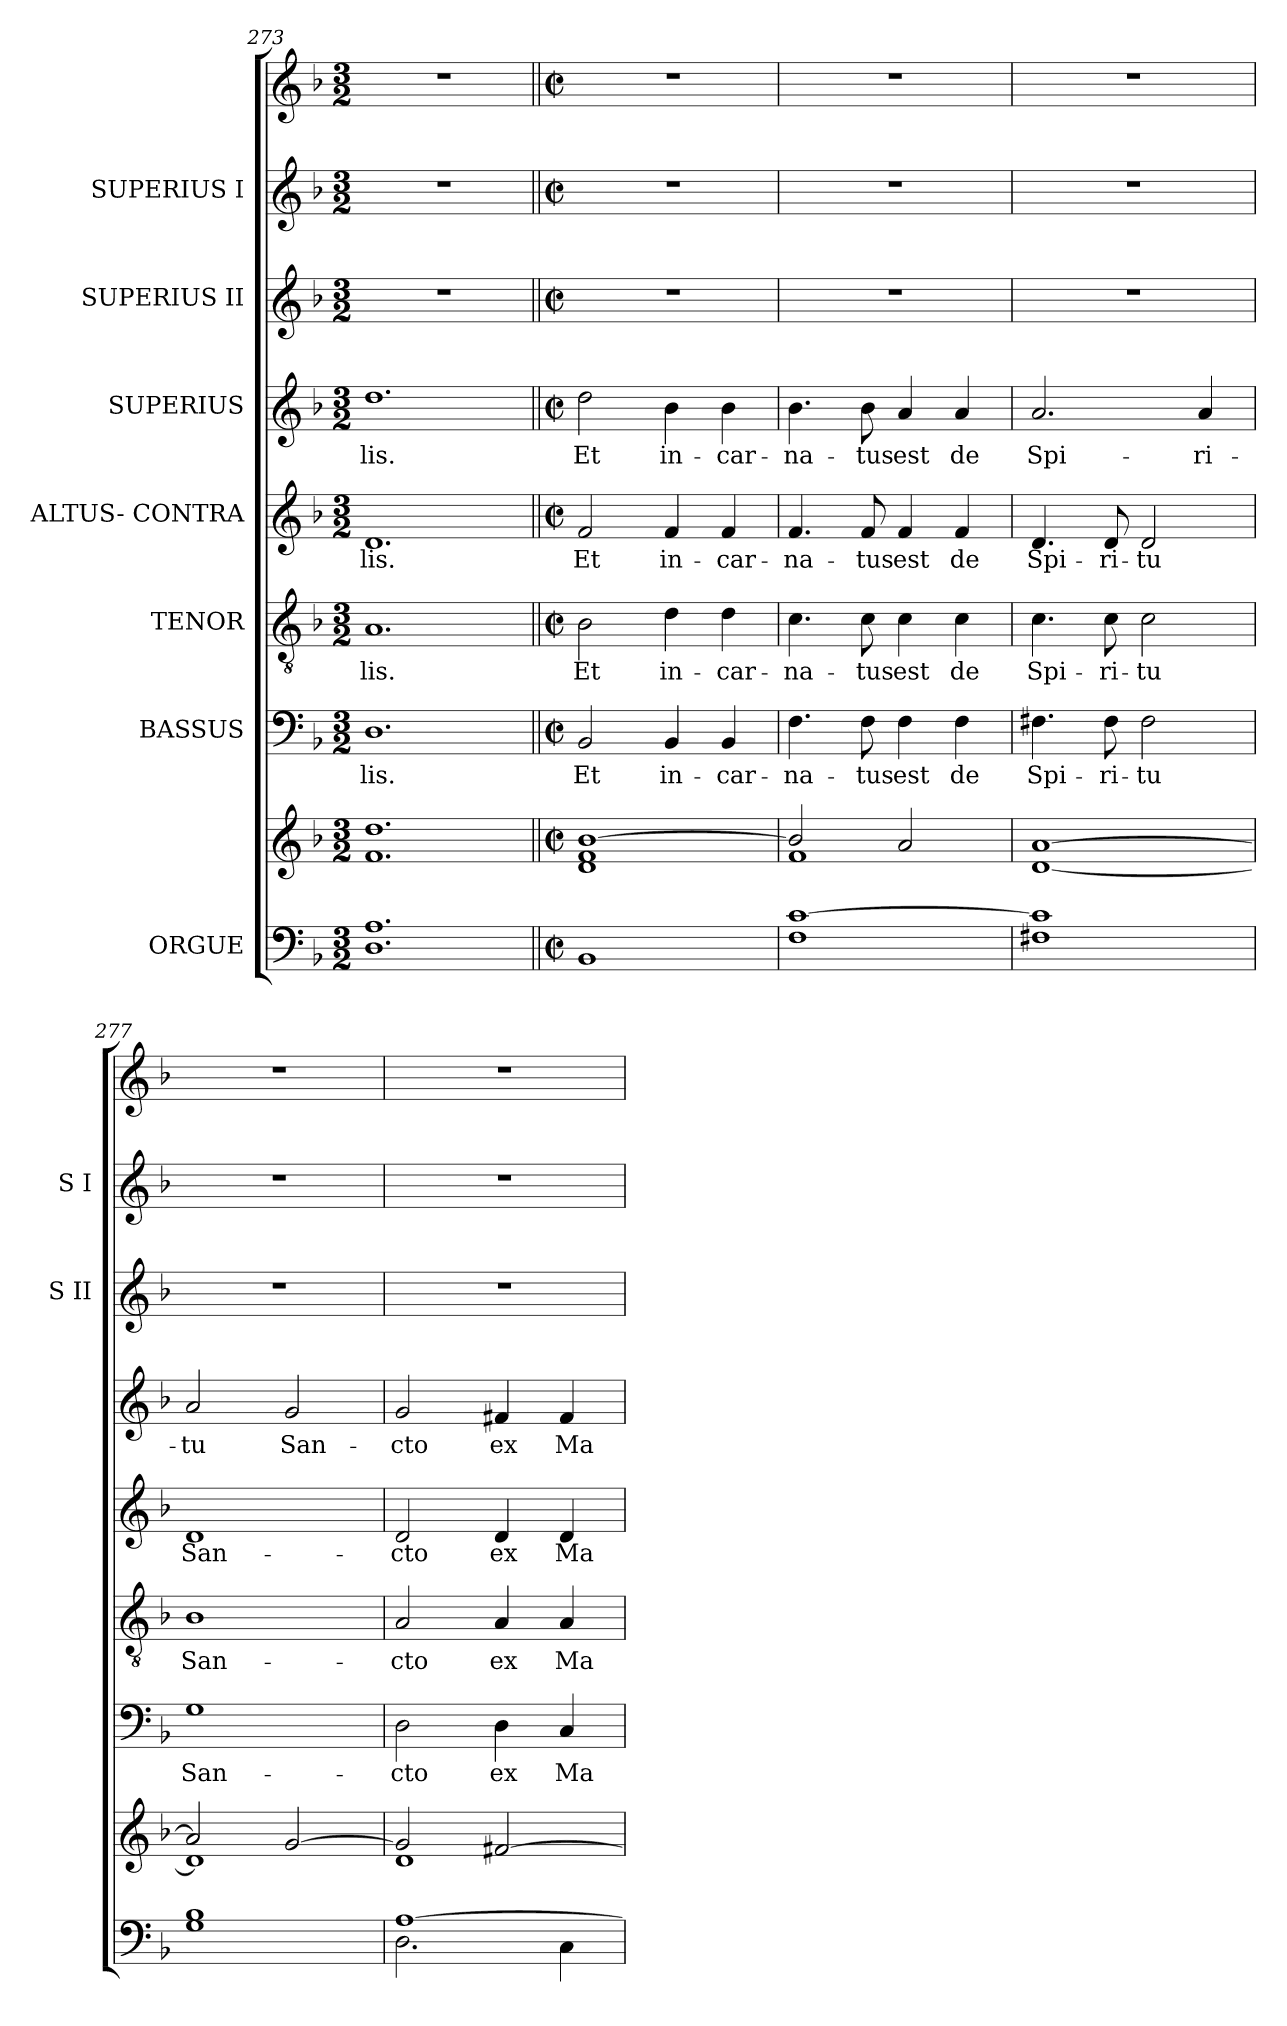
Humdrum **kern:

**kern	**kern	**kern	**text	**kern	**text	**kern	**text	**kern	**text	**kern	**kern	**kern
*part8	*part8	*part7	*part7	*part6	*part6	*part5	*part5	*part4	*part4	*part3	*part2	*part1
*staff9	*staff8	*staff7	*staff7	*staff6	*staff6	*staff5	*staff5	*staff4	*staff4	*staff3	*staff2	*staff1
*I"ORGUE	*	*I"BASSUS	*	*I"TENOR	*	*I"ALTUS- CONTRA	*	*I"SUPERIUS	*	*I"SUPERIUS II	*I"SUPERIUS I	*
*	*	*	*	*	*	*	*	*	*	*I'S II	*I'S I	*
*clefF4	*clefG2	*clefF4	*	*clefGv2	*	*clefG2	*	*clefG2	*	*clefG2	*clefG2	*clefG2
*k[b-]	*k[b-]	*k[b-]	*	*k[b-]	*	*k[b-]	*	*k[b-]	*	*k[b-]	*k[b-]	*k[b-]
*d:	*d:	*d:	*	*d:	*	*d:	*	*d:	*	*d:	*d:	*d:
*M3/2	*M3/2	*M3/2	*	*M3/2	*	*M3/2	*	*M3/2	*	*M3/2	*M3/2	*M3/2
=273	=273	=273	=273	=273	=273	=273	=273	=273	=273	=273	=273	=273
!	!	!	!LO:LY:b	!	!LO:LY:b	!	!LO:LY:b	!	!LO:LY:b	!	!	!
1.D 1.A	1.f 1.dd	1.D	-lis.	1.A	-lis.	1.d	-lis.	1.dd	-lis.	1.r	1.r	1.r
!!LO:LB:g=z
=274||	=274||	=274||	=274||	=274||	=274||	=274||	=274||	=274||	=274||	=274||	=274||	=274||
*M2/2	*M2/2	*M2/2	*	*M2/2	*	*M2/2	*	*M2/2	*	*M2/2	*M2/2	*M2/2
*met(c|)	*met(c|)	*met(c|)	*	*met(c|)	*	*met(c|)	*	*met(c|)	*	*met(c|)	*met(c|)	*met(c|)
*	*^	*	*	*	*	*	*	*	*	*	*	*
!	!	!	!	!LO:LY:b	!	!LO:LY:b	!	!LO:LY:b	!	!LO:LY:b	!	!	!
1BB-	[>1b-	1d 1f	2BB-/	Et	2B-\	Et	2f/	Et	2dd\	Et	1r	1r	1r
!	!	!	!	!LO:LY:b	!	!LO:LY:b	!	!LO:LY:b	!	!LO:LY:b	!	!	!
.	.	.	4BB-/	in-	4d\	in-	4f/	in-	4b-\	in-	.	.	.
!	!	!	!	!LO:LY:b	!	!LO:LY:b	!	!LO:LY:b	!	!LO:LY:b	!	!	!
.	.	.	4BB-/	-car-	4d\	-car-	4f/	-car-	4b-\	-car-	.	.	.
=275	=275	=275	=275	=275	=275	=275	=275	=275	=275	=275	=275	=275	=275
*^	*	*	*	*	*	*	*	*	*	*	*	*	*
!	!	!	!	!	!LO:LY:b	!	!LO:LY:b	!	!LO:LY:b	!	!LO:LY:b	!	!	!
[>1c	1F	2b-/]	1f	4.F\	-na-	4.c\	-na-	4.f/	-na-	4.b-\	-na-	1r	1r	1r
!	!	!	!	!	!LO:LY:b	!	!LO:LY:b	!	!LO:LY:b	!	!LO:LY:b	!	!	!
.	.	.	.	8F\	-tus	8c\	-tus	8f/	-tus	8b-\	-tus	.	.	.
!	!	!	!	!	!LO:LY:b	!	!LO:LY:b	!	!LO:LY:b	!	!LO:LY:b	!	!	!
.	.	2a/	.	4F\	est	4c\	est	4f/	est	4a/	est	.	.	.
!	!	!	!	!	!LO:LY:b	!	!LO:LY:b	!	!LO:LY:b	!	!LO:LY:b	!	!	!
.	.	.	.	4F\	de	4c\	de	4f/	de	4a/	de	.	.	.
=276	=276	=276	=276	=276	=276	=276	=276	=276	=276	=276	=276	=276	=276	=276
!	!	!	!	!	!LO:LY:b	!	!LO:LY:b	!	!LO:LY:b	!	!LO:LY:b	!	!	!
1c]	1F#X	[>1a	[<1d	4.F#X\	Spi-	4.c\	Spi-	4.d/	Spi-	2.a/	Spi-	1r	1r	1r
!	!	!	!	!	!LO:LY:b	!	!LO:LY:b	!	!LO:LY:b	!	!	!	!	!
.	.	.	.	8F#\	-ri-	8c\	-ri-	8d/	-ri-	.	.	.	.	.
!	!	!	!	!	!LO:LY:b	!	!LO:LY:b	!	!LO:LY:b	!	!	!	!	!
.	.	.	.	2F#\	-tu	2c\	-tu	2d/	-tu	.	.	.	.	.
!	!	!	!	!	!	!	!	!	!	!	!LO:LY:b	!	!	!
.	.	.	.	.	.	.	.	.	.	4a/	-ri-	.	.	.
=277	=277	=277	=277	=277	=277	=277	=277	=277	=277	=277	=277	=277	=277	=277
!	!	!	!	!	!LO:LY:b	!	!LO:LY:b	!	!LO:LY:b	!	!LO:LY:b	!	!	!
1B-	1G	2a/]	1d]	1G	San-	1B-	San-	1d	San-	2a/	-tu	1r	1r	1r
!	!	!	!	!	!	!	!	!	!	!	!LO:LY:b	!	!	!
.	.	[>2g/	.	.	.	.	.	.	.	2g/	San-	.	.	.
=278	=278	=278	=278	=278	=278	=278	=278	=278	=278	=278	=278	=278	=278	=278
!	!	!	!	!	!LO:LY:b	!	!LO:LY:b	!	!LO:LY:b	!	!LO:LY:b	!	!	!
[>1A	2.D\	2g/]	1d	2D\	-cto	2A/	-cto	2d/	-cto	2g/	-cto	1r	1r	1r
!	!	!	!	!	!LO:LY:b	!	!LO:LY:b	!	!LO:LY:b	!	!LO:LY:b	!	!	!
.	.	[>2f#X/	.	4D\	ex	4A/	ex	4d/	ex	4f#X/	ex	.	.	.
!	!	!	!	!	!LO:LY:b	!	!LO:LY:b	!	!LO:LY:b	!	!LO:LY:b	!	!	!
.	4C\	.	.	4C/	Ma-	4A/	Ma-	4d/	Ma-	4f#/	Ma-	.	.	.
*v	*v	*	*	*	*	*	*	*	*	*	*	*	*	*
*	*v	*v	*	*	*	*	*	*	*	*	*	*	*
=	=	=	=	=	=	=	=	=	=	=	=	=
*-	*-	*-	*-	*-	*-	*-	*-	*-	*-	*-	*-	*-
